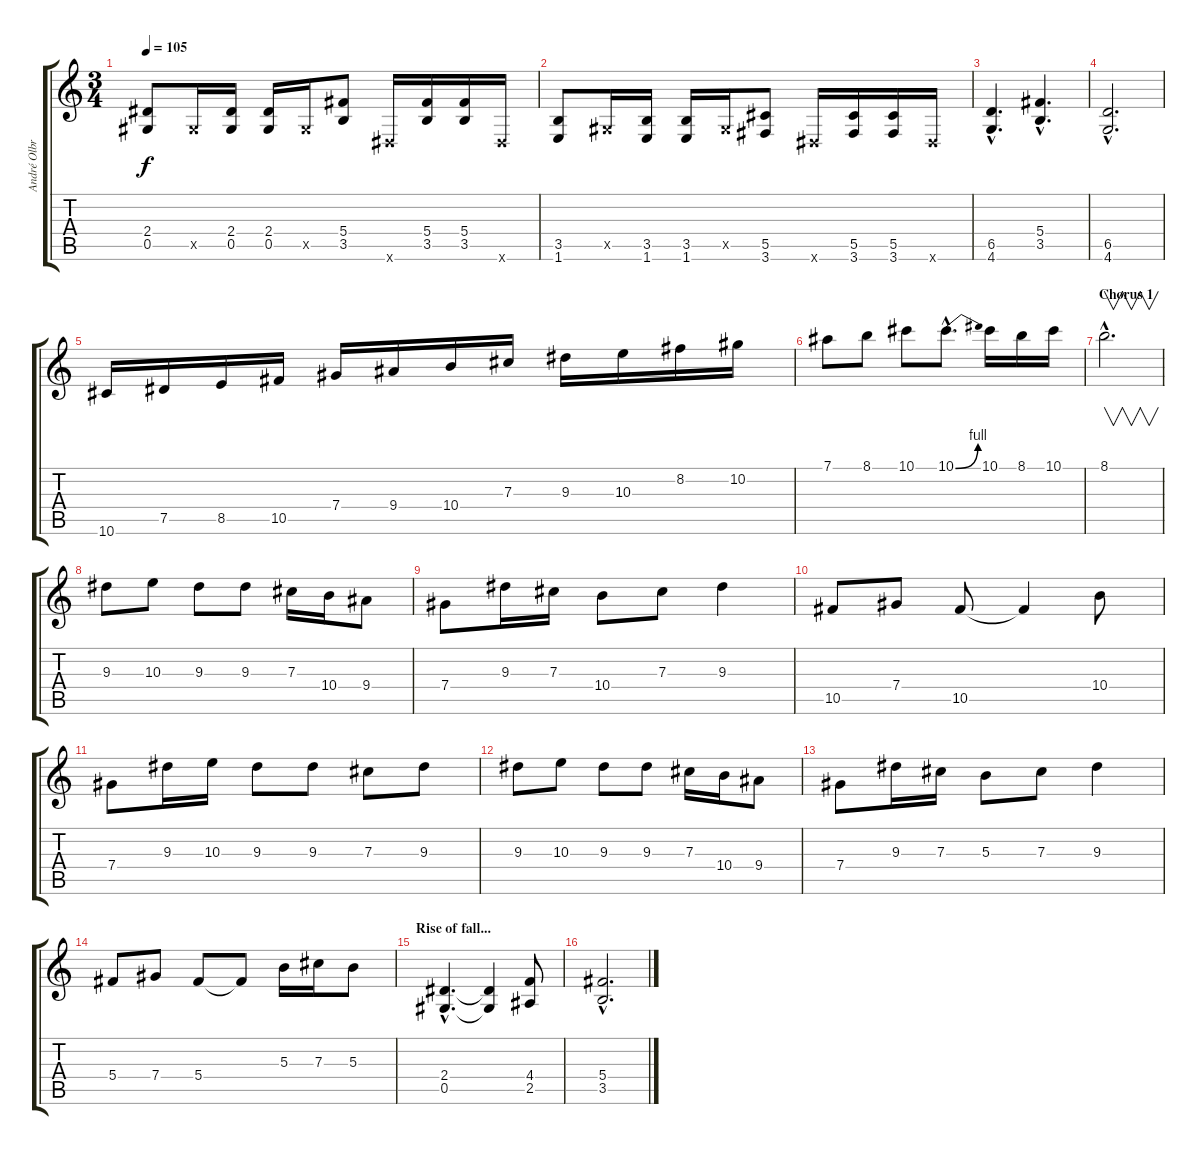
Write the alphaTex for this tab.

\track ("André Olbrich" "André Olbr") {instrument distortionguitar}
\staff {score tabs}
\tuning (Eb4 Bb3 Gb3 Db3 Ab2 Eb2) {hide}
\ts (3 4)
\tempo 105
\clef g2
\ks c
(2.4 0.5).8{dy f} 0.5{x}.16 (2.4 0.5).16 (2.4 0.5).16 0.5{x}.16 (5.4 3.5).8 0.6{x}.16 (5.4 3.5).16 (5.4 3.5).16 0.6{x}.16 |
(3.5 1.6).8 0.5{x}.16 (3.5 1.6).16 (3.5 1.6).16 0.5{x}.16 (5.5 3.6).8 0.6{x}.16 (5.5 3.6).16 (5.5 3.6).16 0.6{x}.16 |
(6.5{hac} 4.6{hac}).4{d} (5.4{hac} 3.5{hac}).4{d} |
(6.5{hac} 4.6{hac}).2{d} |
10.6.16 7.5.16 8.5.16 10.5.16 7.4.16 9.4.16 10.4.16 7.3.16 9.3.16 10.3.16 8.2.16 10.2.16 |
7.1.8 8.1.8 10.1.8 10.1{be (bend 0 0 60 4) hac}.8{d} 10.1.16 8.1.16 10.1.16 |
\section ("" "Chorus 1")
8.1{hac}.2{v d} |
9.3.8 10.3.8 9.3.8 9.3.8 7.3.16 10.4.16 9.4.8 |
7.4.8 9.3.16 7.3.16 10.4.8 7.3.8 9.3.4 |
10.5.8 7.4.8 10.5.8 10.5{t}.4 10.4.8 |
7.4.8 9.3.16 10.3.16 9.3.8 9.3.8 7.3.8 9.3.8 |
9.3.8 10.3.8 9.3.8 9.3.8 7.3.16 10.4.16 9.4.8 |
7.4.8 9.3.16 7.3.16 5.3.8 7.3.8 9.3.4 |
5.4.8 7.4.8 5.4.8 5.4{t}.8 5.3.16 7.3.16 5.3.8 |
\section ("" "Rise of fall...")
(2.4{hac} 0.5{hac}).4{d} (2.4{t} 0.5{t}).4 (4.4 2.5).8 |
(5.4{ss hac} 3.5{ss hac}).2{d}
